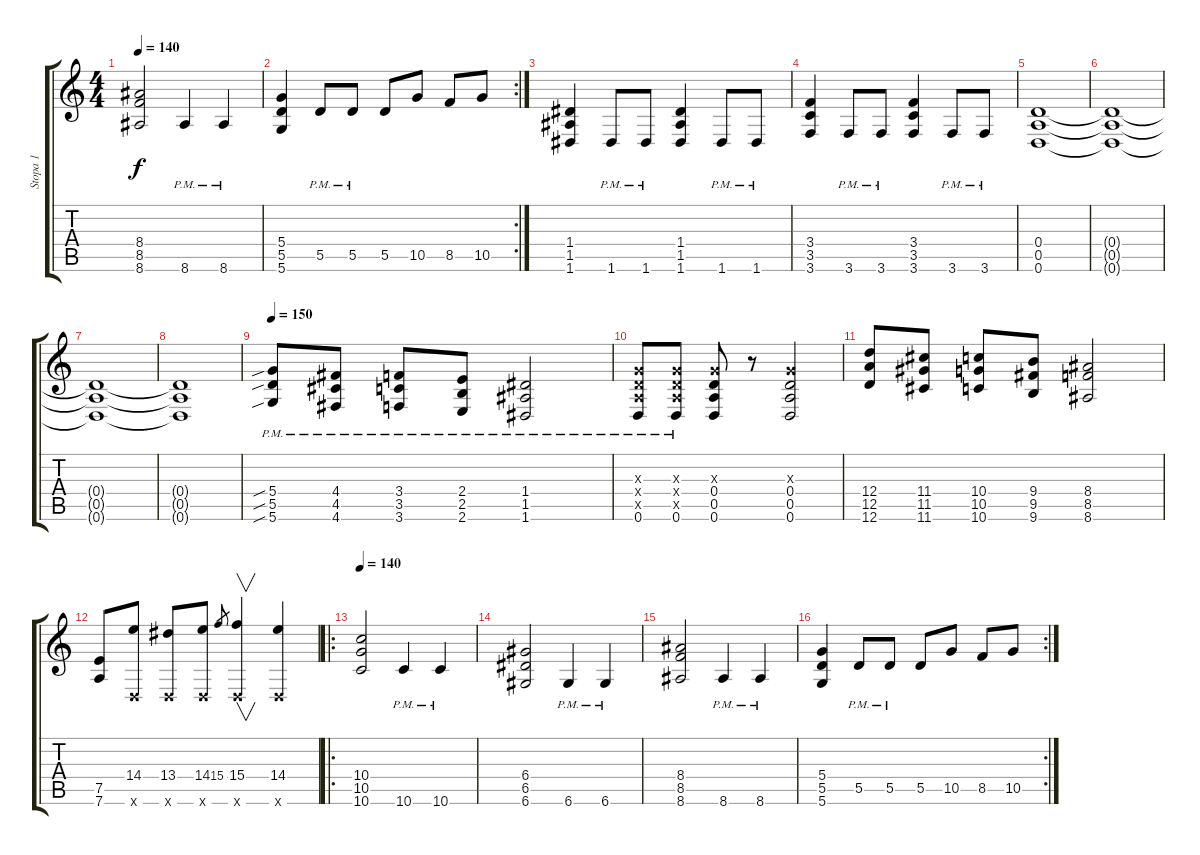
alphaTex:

\track ("Stopa 1" "Stopa 1") {instrument distortionguitar}
\staff {score tabs}
\tuning (E4 B3 G3 D3 A2 D2) {hide}
\ts (4 4)
\tempo 140
\clef g2
\ks c
(8.4 8.5 8.6).2{dy f} 8.6{pm}.4 8.6{pm}.4 |
\rc 2
(5.4 5.5 5.6).4 5.5{pm}.8 5.5{pm}.8 5.5.8 10.5.8 8.5.8 10.5.8 |
(1.4 1.5 1.6).4 1.6{pm}.8 1.6{pm}.8 (1.4 1.5 1.6).4 1.6{pm}.8 1.6{pm}.8 |
(3.4 3.5 3.6).4 3.6{pm}.8 3.6{pm}.8 (3.4 3.5 3.6).4 3.6{pm}.8 3.6{pm}.8 |
(0.4 0.5 0.6).1 |
(0.4{t} 0.5{t} 0.6{t}).1 |
(0.4{t} 0.5{t} 0.6{t}).1 |
(0.4{t} 0.5{t} 0.6{t}).1 |
\tempo 150
(5.4{sib pm} 5.5{sib} 5.6{sib}).8 (4.4{pm} 4.5 4.6).8 (3.4{pm} 3.5 3.6).8 (2.4{pm} 2.5 2.6).8 (1.4{pm} 1.5 1.6).2 |
(0.3{x} 0.4{x} 0.5{x} 0.6{pm}).8 (0.3{x} 0.4{x} 0.5{x} 0.6{pm}).8 (0.3{x} 0.4 0.5 0.6).8 r.8 (0.3{x} 0.4 0.5 0.6).2 |
(12.4 12.5 12.6).8 (11.4 11.5 11.6).8 (10.4 10.5 10.6).8 (9.4 9.5 9.6).8 (8.4 8.5 8.6).2 |
(7.5 7.6).8 (14.4 0.6{x}).8 (13.4 0.6{x}).8 (14.4 0.6{x}).8 15.4.8{gr} (15.4 0.6{x}).4{v} (14.4 0.6{x}).4 |
\ro
\tempo 140
(10.4 10.5 10.6).2 10.6{pm}.4 10.6{pm}.4 |
(6.4 6.5 6.6).2 6.6{pm}.4 6.6{pm}.4 |
(8.4 8.5 8.6).2 8.6{pm}.4 8.6{pm}.4 |
\rc 2
(5.4 5.5 5.6).4 5.5{pm}.8 5.5{pm}.8 5.5.8 10.5.8 8.5.8 10.5.8
